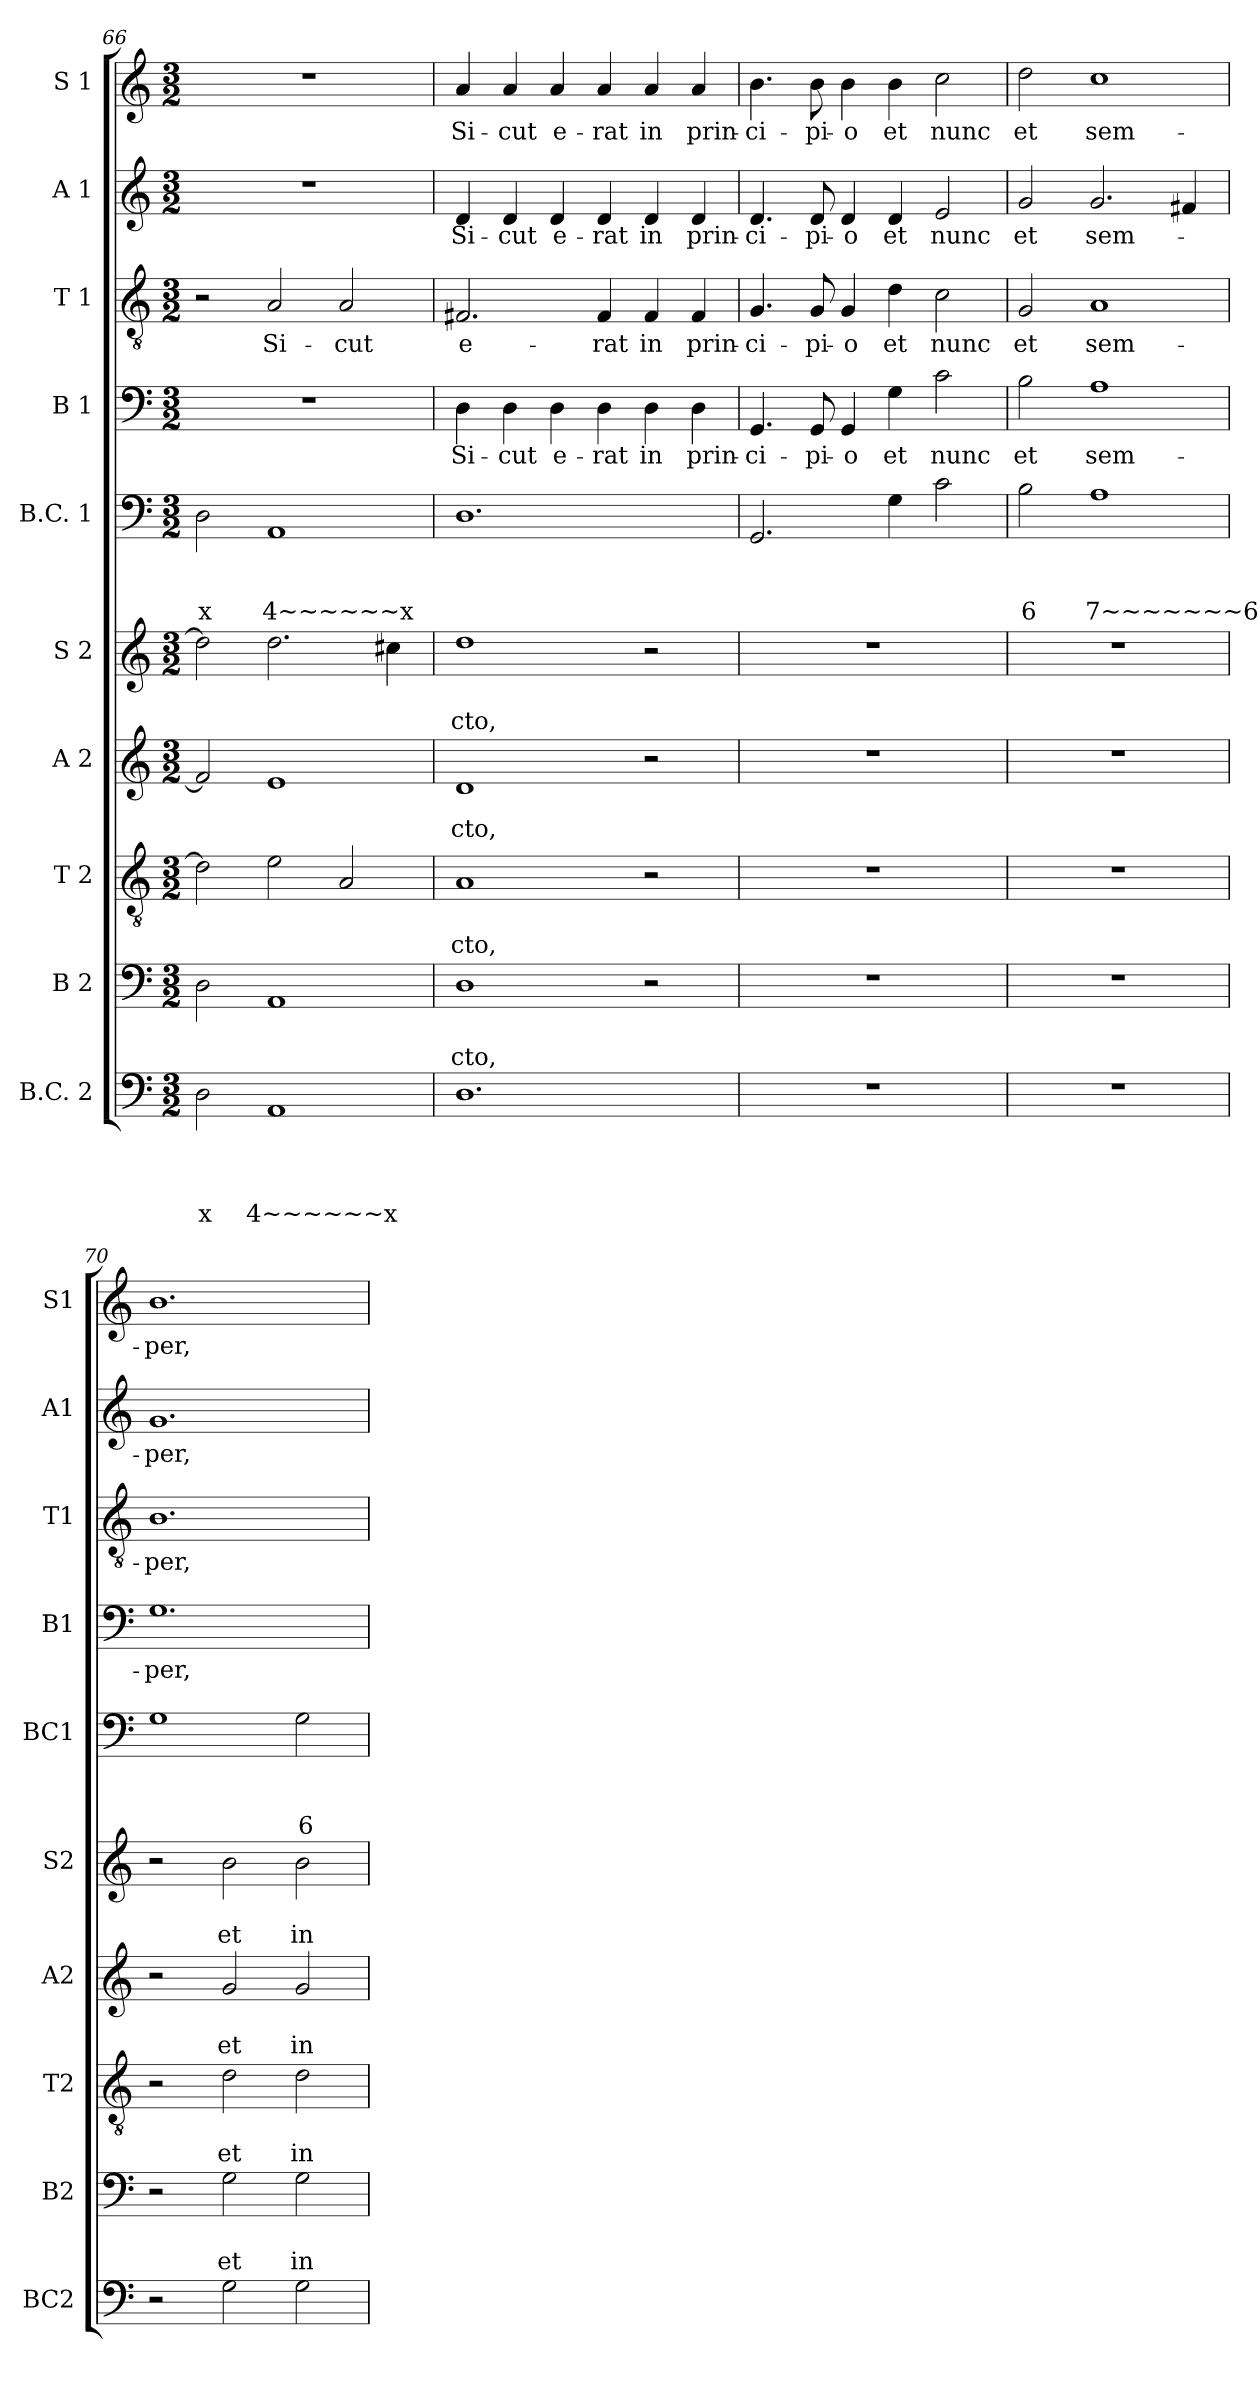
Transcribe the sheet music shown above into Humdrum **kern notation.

**kern	**text	**text	**text	**text	**kern	**text	**text	**kern	**text	**text	**kern	**text	**text	**kern	**text	**text	**kern	**text	**text	**text	**kern	**text	**kern	**text	**kern	**text	**kern	**text
*part10	*part10	*part10	*part10	*part10	*part9	*part9	*part9	*part8	*part8	*part8	*part7	*part7	*part7	*part6	*part6	*part6	*part5	*part5	*part5	*part5	*part4	*part4	*part3	*part3	*part2	*part2	*part1	*part1
*staff10	*staff10	*staff10	*staff10	*staff10	*staff9	*staff9	*staff9	*staff8	*staff8	*staff8	*staff7	*staff7	*staff7	*staff6	*staff6	*staff6	*staff5	*staff5	*staff5	*staff5	*staff4	*staff4	*staff3	*staff3	*staff2	*staff2	*staff1	*staff1
*I"B.C. 2	*	*	*	*	*I"B 2	*	*	*I"T 2	*	*	*I"A 2	*	*	*I"S 2	*	*	*I"B.C. 1	*	*	*	*I"B 1	*	*I"T 1	*	*I"A 1	*	*I"S 1	*
*I'BC2	*	*	*	*	*I'B2	*	*	*I'T2	*	*	*I'A2	*	*	*I'S2	*	*	*I'BC1	*	*	*	*I'B1	*	*I'T1	*	*I'A1	*	*I'S1	*
!!LO:PB:g=z
*clefF4	*	*	*	*	*clefF4	*	*	*clefGv2	*	*	*clefG2	*	*	*clefG2	*	*	*clefF4	*	*	*	*clefF4	*	*clefGv2	*	*clefG2	*	*clefG2	*
*k[]	*	*	*	*	*k[]	*	*	*k[]	*	*	*k[]	*	*	*k[]	*	*	*k[]	*	*	*	*k[]	*	*k[]	*	*k[]	*	*k[]	*
*C:	*	*	*	*	*C:	*	*	*C:	*	*	*C:	*	*	*C:	*	*	*C:	*	*	*	*C:	*	*C:	*	*C:	*	*C:	*
*M3/2	*	*	*	*	*M3/2	*	*	*M3/2	*	*	*M3/2	*	*	*M3/2	*	*	*M3/2	*	*	*	*M3/2	*	*M3/2	*	*M3/2	*	*M3/2	*
=66	=66	=66	=66	=66	=66	=66	=66	=66	=66	=66	=66	=66	=66	=66	=66	=66	=66	=66	=66	=66	=66	=66	=66	=66	=66	=66	=66	=66
!	!	!	!	!LO:LY:b	!	!	!	!	!	!	!	!	!	!	!	!	!	!	!	!LO:LY:b	!	!	!	!	!	!	!	!
2D\	.	.	.	x	2D\	.	.	2d\]	.	.	2f#/]	.	.	2dd\]	.	.	2D\	.	.	x	1.r	.	2r	.	1.r	.	1.r	.
!	!	!	!	!LO:LY:b	!	!	!	!	!	!	!	!	!	!	!	!	!	!	!	!LO:LY:b	!	!	!	!LO:LY:b	!	!	!	!
1AA	.	.	.	4~~~~~~x	1AA	.	.	2e\	.	.	1e	.	.	2.dd\	.	.	1AA	.	.	4~~~~~~x	.	.	2A/	Si-	.	.	.	.
!	!	!	!	!	!	!	!	!	!	!	!	!	!	!	!	!	!	!	!	!	!	!	!	!LO:LY:b	!	!	!	!
.	.	.	.	.	.	.	.	2A/	.	.	.	.	.	.	.	.	.	.	.	.	.	.	2A/	-cut	.	.	.	.
.	.	.	.	.	.	.	.	.	.	.	.	.	.	4cc#X\	.	.	.	.	.	.	.	.	.	.	.	.	.	.
=67	=67	=67	=67	=67	=67	=67	=67	=67	=67	=67	=67	=67	=67	=67	=67	=67	=67	=67	=67	=67	=67	=67	=67	=67	=67	=67	=67	=67
!	!	!	!	!	!	!	!LO:LY:b	!	!	!LO:LY:b	!	!	!LO:LY:b	!	!	!LO:LY:b	!	!	!	!	!	!LO:LY:b	!	!LO:LY:b	!	!LO:LY:b	!	!LO:LY:b
1.D	.	.	.	.	1D	.	-cto,	1A	.	-cto,	1d	.	-cto,	1dd	.	-cto,	1.D	.	.	.	4D\	Si-	2.F#X/	e-	4d/	Si-	4a/	Si-
!	!	!	!	!	!	!	!	!	!	!	!	!	!	!	!	!	!	!	!	!	!	!LO:LY:b	!	!	!	!LO:LY:b	!	!LO:LY:b
.	.	.	.	.	.	.	.	.	.	.	.	.	.	.	.	.	.	.	.	.	4D\	-cut	.	.	4d/	-cut	4a/	-cut
!	!	!	!	!	!	!	!	!	!	!	!	!	!	!	!	!	!	!	!	!	!	!LO:LY:b	!	!	!	!LO:LY:b	!	!LO:LY:b
.	.	.	.	.	.	.	.	.	.	.	.	.	.	.	.	.	.	.	.	.	4D\	e-	.	.	4d/	e-	4a/	e-
!	!	!	!	!	!	!	!	!	!	!	!	!	!	!	!	!	!	!	!	!	!	!LO:LY:b	!	!LO:LY:b	!	!LO:LY:b	!	!LO:LY:b
.	.	.	.	.	.	.	.	.	.	.	.	.	.	.	.	.	.	.	.	.	4D\	-rat	4F#/	-rat	4d/	-rat	4a/	-rat
!	!	!	!	!	!	!	!	!	!	!	!	!	!	!	!	!	!	!	!	!	!	!LO:LY:b	!	!LO:LY:b	!	!LO:LY:b	!	!LO:LY:b
.	.	.	.	.	2r	.	.	2r	.	.	2r	.	.	2r	.	.	.	.	.	.	4D\	in	4F#/	in	4d/	in	4a/	in
!	!	!	!	!	!	!	!	!	!	!	!	!	!	!	!	!	!	!	!	!	!	!LO:LY:b	!	!LO:LY:b	!	!LO:LY:b	!	!LO:LY:b
.	.	.	.	.	.	.	.	.	.	.	.	.	.	.	.	.	.	.	.	.	4D\	prin-	4F#/	prin-	4d/	prin-	4a/	prin-
=68	=68	=68	=68	=68	=68	=68	=68	=68	=68	=68	=68	=68	=68	=68	=68	=68	=68	=68	=68	=68	=68	=68	=68	=68	=68	=68	=68	=68
!	!	!	!	!	!	!	!	!	!	!	!	!	!	!	!	!	!	!	!	!	!	!LO:LY:b	!	!LO:LY:b	!	!LO:LY:b	!	!LO:LY:b
1.r	.	.	.	.	1.r	.	.	1.r	.	.	1.r	.	.	1.r	.	.	2.GG/	.	.	.	4.GG/	-ci-	4.G/	-ci-	4.d/	-ci-	4.b\	-ci-
!	!	!	!	!	!	!	!	!	!	!	!	!	!	!	!	!	!	!	!	!	!	!LO:LY:b	!	!LO:LY:b	!	!LO:LY:b	!	!LO:LY:b
.	.	.	.	.	.	.	.	.	.	.	.	.	.	.	.	.	.	.	.	.	8GG/	-pi-	8G/	-pi-	8d/	-pi-	8b\	-pi-
!	!	!	!	!	!	!	!	!	!	!	!	!	!	!	!	!	!	!	!	!	!	!LO:LY:b	!	!LO:LY:b	!	!LO:LY:b	!	!LO:LY:b
.	.	.	.	.	.	.	.	.	.	.	.	.	.	.	.	.	.	.	.	.	4GG/	-o	4G/	-o	4d/	-o	4b\	-o
!	!	!	!	!	!	!	!	!	!	!	!	!	!	!	!	!	!	!	!	!	!	!LO:LY:b	!	!LO:LY:b	!	!LO:LY:b	!	!LO:LY:b
.	.	.	.	.	.	.	.	.	.	.	.	.	.	.	.	.	4G\	.	.	.	4G\	et	4d\	et	4d/	et	4b\	et
!	!	!	!	!	!	!	!	!	!	!	!	!	!	!	!	!	!	!	!	!	!	!LO:LY:b	!	!LO:LY:b	!	!LO:LY:b	!	!LO:LY:b
.	.	.	.	.	.	.	.	.	.	.	.	.	.	.	.	.	2c\	.	.	.	2c\	nunc	2c\	nunc	2e/	nunc	2cc\	nunc
=69	=69	=69	=69	=69	=69	=69	=69	=69	=69	=69	=69	=69	=69	=69	=69	=69	=69	=69	=69	=69	=69	=69	=69	=69	=69	=69	=69	=69
!	!	!	!	!	!	!	!	!	!	!	!	!	!	!	!	!	!	!	!	!LO:LY:b	!	!LO:LY:b	!	!LO:LY:b	!	!LO:LY:b	!	!LO:LY:b
1.r	.	.	.	.	1.r	.	.	1.r	.	.	1.r	.	.	1.r	.	.	2B\	.	.	6	2B\	et	2G/	et	2g/	et	2dd\	et
!	!	!	!	!	!	!	!	!	!	!	!	!	!	!	!	!	!	!	!	!LO:LY:b	!	!LO:LY:b	!	!LO:LY:b	!	!LO:LY:b	!	!LO:LY:b
.	.	.	.	.	.	.	.	.	.	.	.	.	.	.	.	.	1A	.	.	7~~~~~~~6~x	1A	sem-	1A	sem-	2.g/	sem-	1cc	sem-
.	.	.	.	.	.	.	.	.	.	.	.	.	.	.	.	.	.	.	.	.	.	.	.	.	4f#X/	.	.	.
=70	=70	=70	=70	=70	=70	=70	=70	=70	=70	=70	=70	=70	=70	=70	=70	=70	=70	=70	=70	=70	=70	=70	=70	=70	=70	=70	=70	=70
!	!	!	!	!	!	!	!	!	!	!	!	!	!	!	!	!	!	!	!	!	!	!LO:LY:b	!	!LO:LY:b	!	!LO:LY:b	!	!LO:LY:b
2r	.	.	.	.	2r	.	.	2r	.	.	2r	.	.	2r	.	.	1G	.	.	.	1.G	-per,	1.B	-per,	1.g	-per,	1.b	-per,
!	!	!	!	!	!	!	!LO:LY:b	!	!	!LO:LY:b	!	!	!LO:LY:b	!	!	!LO:LY:b	!	!	!	!	!	!	!	!	!	!	!	!
2G\	.	.	.	.	2G\	.	et	2d\	.	et	2g/	.	et	2b\	.	et	.	.	.	.	.	.	.	.	.	.	.	.
!	!	!	!	!	!	!	!LO:LY:b	!	!	!LO:LY:b	!	!	!LO:LY:b	!	!	!LO:LY:b	!	!	!	!LO:LY:b	!	!	!	!	!	!	!	!
2G\	.	.	.	.	2G\	.	in	2d\	.	in	2g/	.	in	2b\	.	in	2G\	.	.	6	.	.	.	.	.	.	.	.
=	=	=	=	=	=	=	=	=	=	=	=	=	=	=	=	=	=	=	=	=	=	=	=	=	=	=	=	=
*-	*-	*-	*-	*-	*-	*-	*-	*-	*-	*-	*-	*-	*-	*-	*-	*-	*-	*-	*-	*-	*-	*-	*-	*-	*-	*-	*-	*-
